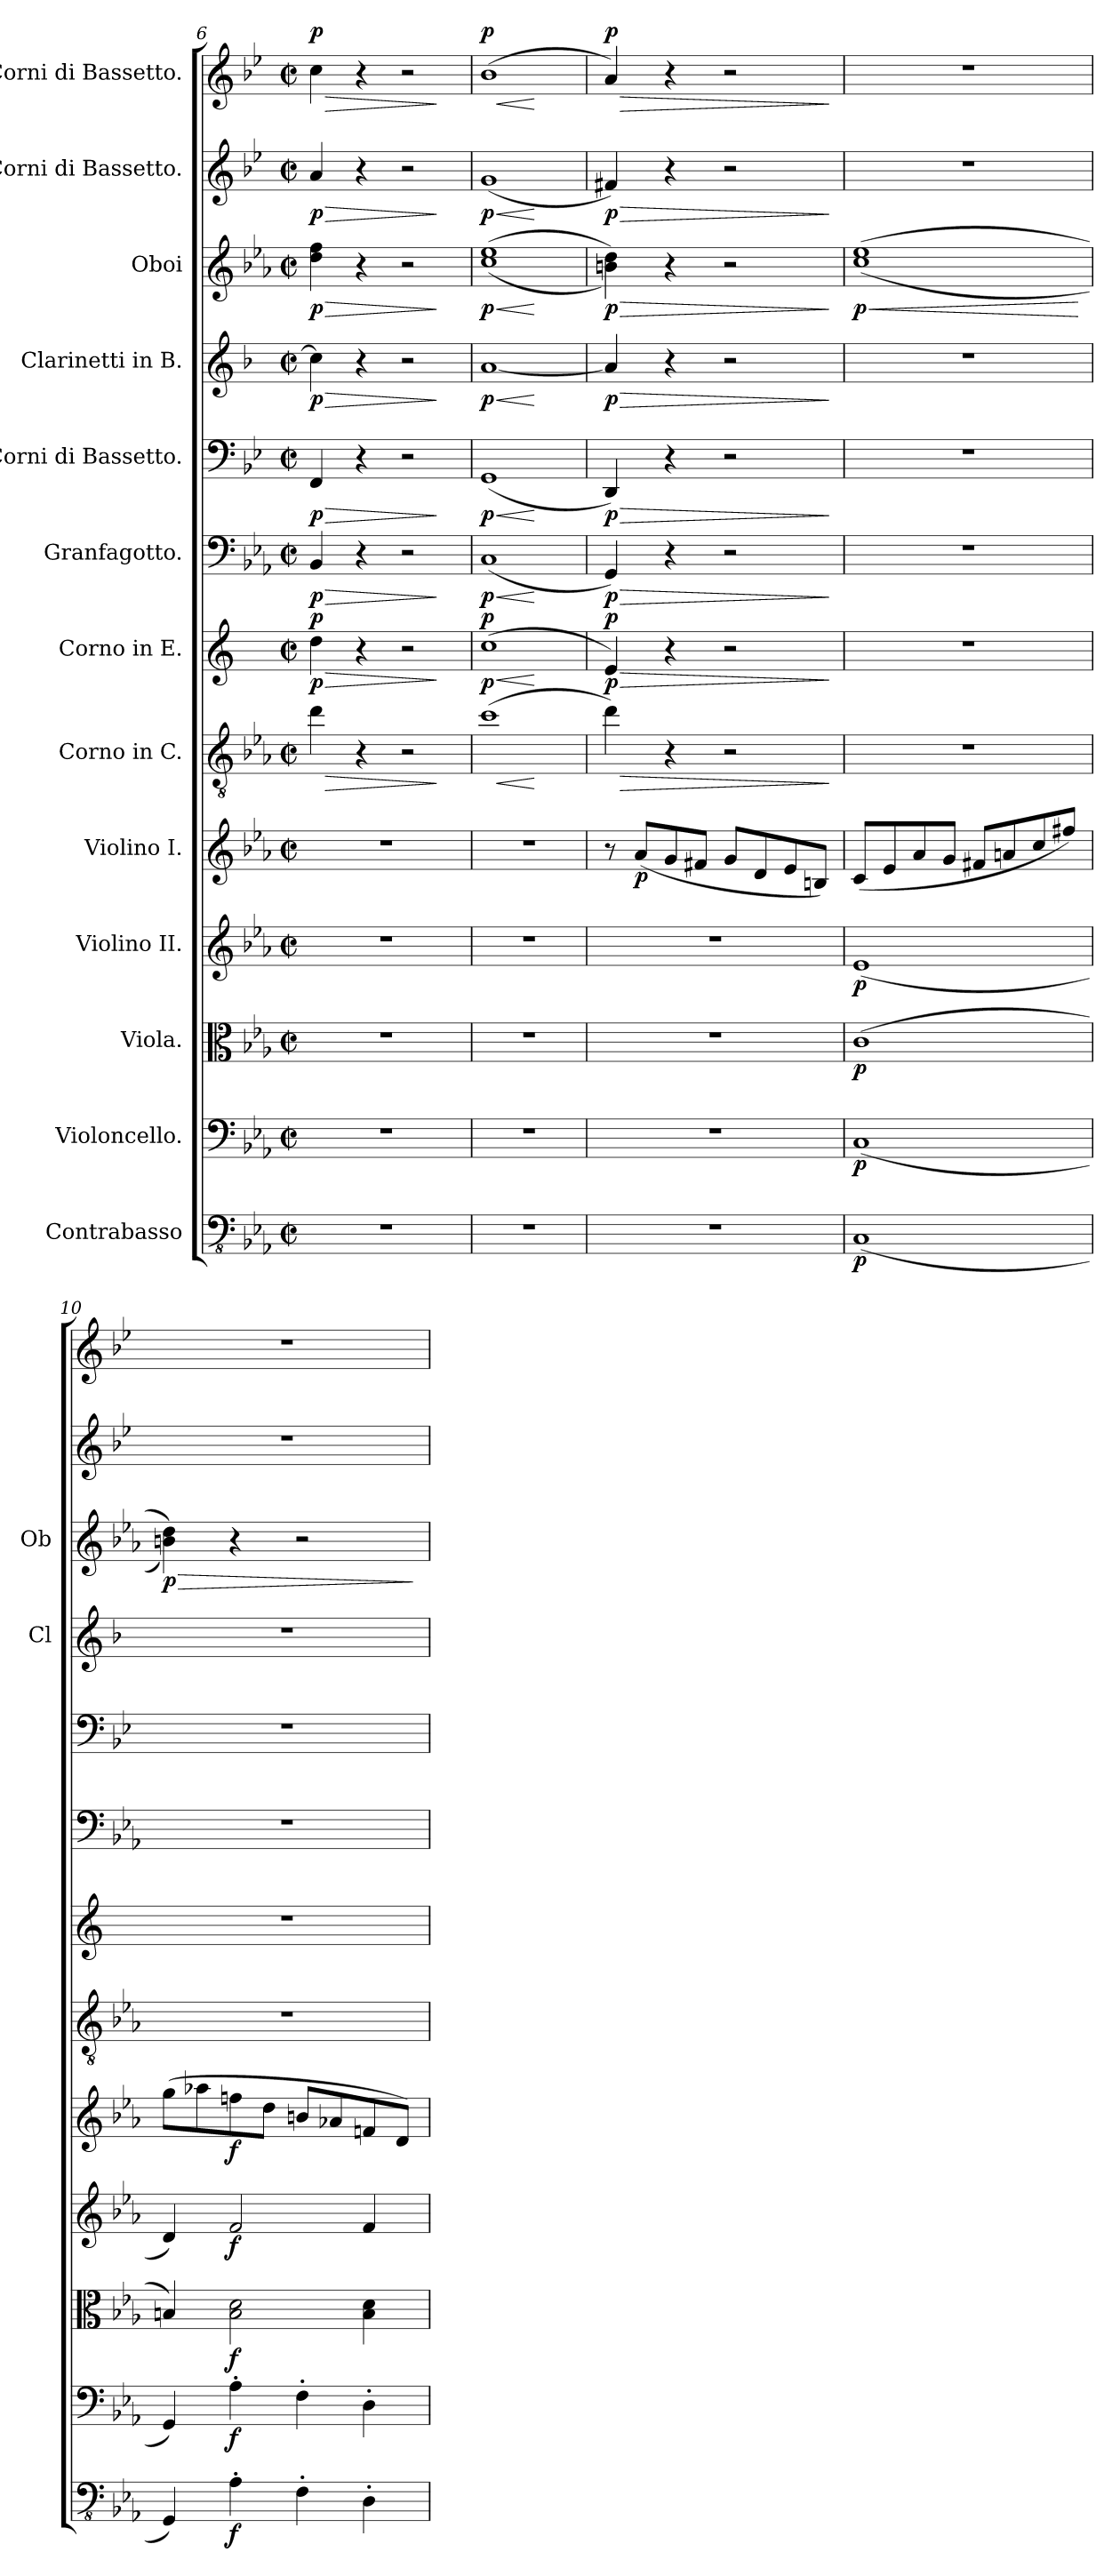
**kern	**dynam	**kern	**dynam	**kern	**dynam	**kern	**dynam	**kern	**dynam	**kern	**text	**dynam	**kern	**text	**dynam	**kern	**dynam	**kern	**dynam	**kern	**dynam	**kern	**dynam	**kern	**dynam	**kern	**text	**dynam
*part13	*part13	*part12	*part12	*part11	*part11	*part10	*part10	*part9	*part9	*part8	*part8	*part8	*part7	*part7	*part7	*part6	*part6	*part5	*part5	*part4	*part4	*part3	*part3	*part2	*part2	*part1	*part1	*part1
*staff13	*staff13	*staff12	*staff12	*staff11	*staff11	*staff10	*staff10	*staff9	*staff9	*staff8	*staff8	*staff8	*staff7	*staff7	*staff7	*staff6	*staff6	*staff5	*staff5	*staff4	*staff4	*staff3	*staff3	*staff2	*staff2	*staff1	*staff1	*staff1
*I"Contrabasso	*	*I"Violoncello.	*	*I"Viola.	*	*I"Violino II.	*	*I"Violino I.	*	*I"Corno in C.	*	*	*I"Corno in E.	*	*	*I"Granfagotto.	*	*I"Corni di Bassetto.	*	*I"Clarinetti in B.	*	*I"Oboi	*	*I"Corni di Bassetto.	*	*I"Corni di Bassetto.	*	*
*	*	*	*	*	*	*	*	*	*	*	*	*	*	*	*	*	*	*	*	*I'Cl	*	*I'Ob	*	*	*	*	*	*
*clefFv4	*	*clefF4	*	*clefC3	*	*clefG2	*	*clefG2	*	*clefGv2	*	*	*clefG2	*	*	*clefF4	*	*clefF4	*	*clefG2	*	*clefG2	*	*clefG2	*	*clefG2	*	*
*	*	*	*	*	*	*	*	*	*	*ITrd7c12	*	*	*ITrd4c7	*	*	*ITrd7c12	*	*ITrd1c2	*	*ITrd1c2	*	*	*	*ITrd1c2	*	*ITrd1c2	*	*
*k[b-e-a-]	*	*k[b-e-a-]	*	*k[b-e-a-]	*	*k[b-e-a-]	*	*k[b-e-a-]	*	*k[b-e-a-]	*	*	*k[b-]	*	*	*k[b-e-a-]	*	*k[b-e-a-d-]	*	*k[b-e-a-]	*	*k[b-e-a-]	*	*k[b-e-a-d-]	*	*k[b-e-a-d-]	*	*
*M2/2	*	*M2/2	*	*M2/2	*	*M2/2	*	*M2/2	*	*M2/2	*	*	*M2/2	*	*	*M2/2	*	*M2/2	*	*M2/2	*	*M2/2	*	*M2/2	*	*M2/2	*	*
*met(c|)	*	*met(c|)	*	*met(c|)	*	*met(c|)	*	*met(c|)	*	*met(c|)	*	*	*met(c|)	*	*	*met(c|)	*	*met(c|)	*	*met(c|)	*	*met(c|)	*	*met(c|)	*	*met(c|)	*	*
=6	=6	=6	=6	=6	=6	=6	=6	=6	=6	=6	=6	=6	=6	=6	=6	=6	=6	=6	=6	=6	=6	=6	=6	=6	=6	=6	=6	=6
!	!	!	!	!	!	!	!	!	!	!	!LO:LY:b	!LO:HP:b	!	!LO:LY:b	!LO:HP:b	!	!LO:HP:b	!	!LO:HP:b	!	!LO:HP:b	!	!LO:HP:b	!	!LO:HP:b	!	!LO:LY:b	!LO:HP:b
!	!	!	!	!	!	!	!	!	!	!	!	!LO:DY:n=1:b	!	!	!LO:DY:n=1:b	!	!LO:DY:n=1:b	!	!LO:DY:n=1:b	!	!LO:DY:n=1:b	!	!LO:DY:n=1:b	!	!LO:DY:n=1:b	!	!	!LO:DY:n=1:b
1r	.	1r	.	1r	.	1r	.	1r	.	4d\	.	> p	4g\	.	> p	4BBB-/	> p	4EE-/	> p	4b-\]	> p	4dd\ 4ff\	> p	4g/	> p	4b-\	.	> p
.	.	.	.	.	.	.	.	.	.	4r	.	.	4r	.	.	4r	.	4r	.	4r	.	4r	.	4r	.	4r	.	.
.	.	.	.	.	.	.	.	.	.	2r	.	.	2r	.	.	2r	.	2r	.	2r	.	2r	.	2r	.	2r	.	.
.	.	.	.	.	.	.	.	.	.	.	.	]	.	.	]	.	]	.	]	.	]	.	]	.	]	.	.	]
=7	=7	=7	=7	=7	=7	=7	=7	=7	=7	=7	=7	=7	=7	=7	=7	=7	=7	=7	=7	=7	=7	=7	=7	=7	=7	=7	=7	=7
!	!	!	!	!	!	!	!	!	!	!	!	!LO:HP:b	!	!	!LO:HP:b	!	!LO:HP:b	!	!LO:HP:b	!	!LO:HP:b	!	!LO:HP:b	!	!LO:HP:b	!	!	!LO:HP:b
!	!	!	!	!	!	!	!	!	!	!	!	!LO:DY:n=1:b	!	!	!LO:DY:n=1:b	!	!LO:DY:n=1:b	!	!LO:DY:n=1:b	!	!LO:DY:n=1:b	!	!LO:DY:n=1:b	!	!LO:DY:n=1:b	!	!	!LO:DY:n=1:b
1r	.	1r	.	1r	.	1r	.	1r	.	(>1c	.	< p	(>1f	.	< p	(<1CC	< p	(<1FF	< p	[1g	< p	(<(>1cc 1ee-	< p	(<1f	< p	(>1a-	.	< p
.	.	.	.	.	.	.	.	.	.	.	.	[	.	.	[	.	[	.	[	.	[	.	[	.	[	.	.	[
=8	=8	=8	=8	=8	=8	=8	=8	=8	=8	=8	=8	=8	=8	=8	=8	=8	=8	=8	=8	=8	=8	=8	=8	=8	=8	=8	=8	=8
!	!	!	!	!	!	!	!	!	!	!	!LO:LY:b	!LO:HP:b	!	!LO:LY:b	!LO:HP:b	!	!LO:HP:b	!	!LO:HP:b	!	!LO:HP:b	!	!LO:HP:b	!	!LO:HP:b	!	!	!LO:HP:b
!	!	!	!	!	!	!	!	!	!	!	!	!LO:DY:n=1:b	!	!	!LO:DY:n=1:b	!	!LO:DY:n=1:b	!	!LO:DY:n=1:b	!	!LO:DY:n=1:b	!	!LO:DY:n=1:b	!	!LO:DY:n=1:b	!	!	!LO:DY:n=1:b
*	*	*	*	*	*	*	*	*	*	*	*	*	*	*	*	*	*	*	*	*	*	*	*	*	*	*^	*	*
1r	.	1r	.	1r	.	1r	.	8r	.	4d\)	.	> p	4A/)	.	> p	4GGG/)	> p	4CC/)	> p	4g/]	> p	4bn\ 4dd\))	> p	4en/)	> p	4g/)	8ryy	.	> p
*	*	*	*	*	*	*	*	*	*	*	*	*	*	*	*	*	*	*	*	*	*	*	*	*	*	*MM60	*	*	*
!	!	!	!	!	!	!	!	!	!LO:DY:b	!	!	!	!	!	!	!	!	!	!	!	!	!	!	!	!	!	!	!	!
.	.	.	.	.	.	.	.	(<8a-/L	p	.	.	.	.	.	.	.	.	.	.	.	.	.	.	.	.	.	2..ryy	.	.
.	.	.	.	.	.	.	.	8g/	.	4r	.	.	4r	.	.	4r	.	4r	.	4r	.	4r	.	4r	.	4r	.	.	.
.	.	.	.	.	.	.	.	8f#X/J	.	.	.	.	.	.	.	.	.	.	.	.	.	.	.	.	.	.	.	.	.
.	.	.	.	.	.	.	.	8g/L	.	2r	.	.	2r	.	.	2r	.	2r	.	2r	.	2r	.	2r	.	2r	.	.	.
.	.	.	.	.	.	.	.	8d/	.	.	.	.	.	.	.	.	.	.	.	.	.	.	.	.	.	.	.	.	.
.	.	.	.	.	.	.	.	8e-/	.	.	.	.	.	.	.	.	.	.	.	.	.	.	.	.	.	.	.	.	.
.	.	.	.	.	.	.	.	8Bn/J)	.	.	.	.	.	.	.	.	.	.	.	.	.	.	.	.	.	.	.	.	.
.	.	.	.	.	.	.	.	.	.	.	.	]	.	.	]	.	]	.	]	.	]	.	]	.	]	.	.	.	]
=9	=9	=9	=9	=9	=9	=9	=9	=9	=9	=9	=9	=9	=9	=9	=9	=9	=9	=9	=9	=9	=9	=9	=9	=9	=9	=9	=9	=9	=9
!	!LO:DY:b	!	!LO:DY:b	!	!LO:DY:b	!	!LO:DY:b	!	!	!	!	!	!	!	!	!	!	!	!	!	!	!	!LO:HP:b	!	!	!	!	!	!
!	!	!	!	!	!	!	!	!	!	!	!	!	!	!	!	!	!	!	!	!	!	!	!LO:DY:n=1:b	!	!	!	!	!	!
*	*	*	*	*	*	*	*	*	*	*	*	*	*	*	*	*	*	*	*	*	*	*	*	*	*	*v	*v	*	*
(<1CC	p	(<1C	p	(>1c	p	(<1e-	p	(<8c/L	.	1r	.	.	1r	.	.	1r	.	1r	.	1r	.	(<(>1cc 1ee-	< p	1r	.	1r	.	.
.	.	.	.	.	.	.	.	8e-/	.	.	.	.	.	.	.	.	.	.	.	.	.	.	.	.	.	.	.	.
.	.	.	.	.	.	.	.	8a-/	.	.	.	.	.	.	.	.	.	.	.	.	.	.	.	.	.	.	.	.
.	.	.	.	.	.	.	.	8g/J	.	.	.	.	.	.	.	.	.	.	.	.	.	.	.	.	.	.	.	.
.	.	.	.	.	.	.	.	8f#X/L	.	.	.	.	.	.	.	.	.	.	.	.	.	.	.	.	.	.	.	.
.	.	.	.	.	.	.	.	8an/	.	.	.	.	.	.	.	.	.	.	.	.	.	.	.	.	.	.	.	.
.	.	.	.	.	.	.	.	8cc/	.	.	.	.	.	.	.	.	.	.	.	.	.	.	.	.	.	.	.	.
.	.	.	.	.	.	.	.	8ff#X/J)	.	.	.	.	.	.	.	.	.	.	.	.	.	.	.	.	.	.	.	.
.	.	.	.	.	.	.	.	.	.	.	.	.	.	.	.	.	.	.	.	.	.	.	[	.	.	.	.	.
!!LO:PB:g=z
=10	=10	=10	=10	=10	=10	=10	=10	=10	=10	=10	=10	=10	=10	=10	=10	=10	=10	=10	=10	=10	=10	=10	=10	=10	=10	=10	=10	=10
!	!	!	!	!	!	!	!	!	!	!	!	!	!	!	!	!	!	!	!	!	!	!	!LO:HP:b	!	!	!	!	!
!	!	!	!	!	!	!	!	!	!	!	!	!	!	!	!	!	!	!	!	!	!	!	!LO:DY:n=1:b	!	!	!	!	!
4GGG/)	.	4GG/)	.	4Bn/)	.	4d/)	.	(>8gg\L	.	1r	.	.	1r	.	.	1r	.	1r	.	1r	.	4bn\ 4dd\))	> p	1r	.	1r	.	.
.	.	.	.	.	.	.	.	8aa-X\	.	.	.	.	.	.	.	.	.	.	.	.	.	.	.	.	.	.	.	.
!	!LO:DY:b	!	!LO:DY:b	!	!LO:DY:b	!	!LO:DY:b	!	!LO:DY:b	!	!	!	!	!	!	!	!	!	!	!	!	!	!	!	!	!	!	!
4AA-'\	f	4A-'\	f	2B\ 2d\	f	2f/	f	8ffn\	f	.	.	.	.	.	.	.	.	.	.	.	.	4r	.	.	.	.	.	.
.	.	.	.	.	.	.	.	8dd\J	.	.	.	.	.	.	.	.	.	.	.	.	.	.	.	.	.	.	.	.
4FF'\	.	4F'\	.	.	.	.	.	8bn/L	.	.	.	.	.	.	.	.	.	.	.	.	.	2r	.	.	.	.	.	.
.	.	.	.	.	.	.	.	8a-X/	.	.	.	.	.	.	.	.	.	.	.	.	.	.	.	.	.	.	.	.
4DD'\	.	4D'\	.	4B\ 4d\	.	4f/	.	8fn/	.	.	.	.	.	.	.	.	.	.	.	.	.	.	.	.	.	.	.	.
.	.	.	.	.	.	.	.	8d/J)	.	.	.	.	.	.	.	.	.	.	.	.	.	.	.	.	.	.	.	.
.	.	.	.	.	.	.	.	.	.	.	.	.	.	.	.	.	.	.	.	.	.	.	]	.	.	.	.	.
=	=	=	=	=	=	=	=	=	=	=	=	=	=	=	=	=	=	=	=	=	=	=	=	=	=	=	=	=
*-	*-	*-	*-	*-	*-	*-	*-	*-	*-	*-	*-	*-	*-	*-	*-	*-	*-	*-	*-	*-	*-	*-	*-	*-	*-	*-	*-	*-
